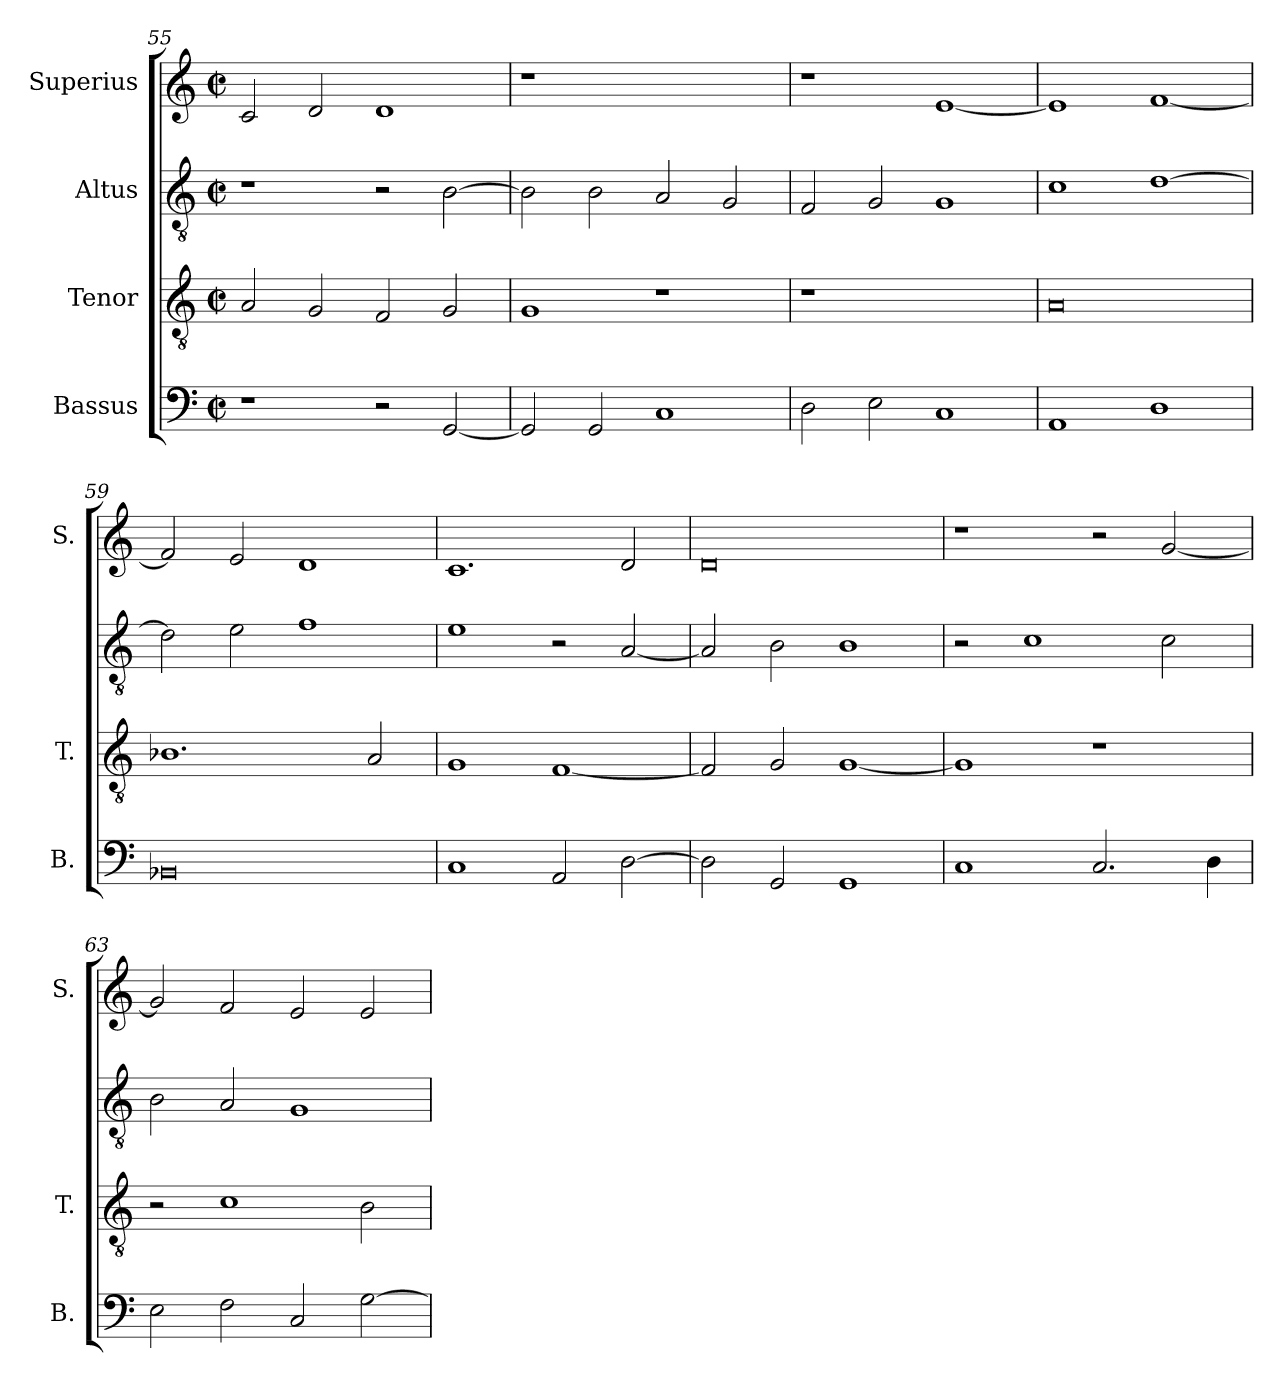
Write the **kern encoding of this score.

**kern	**kern	**kern	**kern
*part4	*part3	*part2	*part1
*staff4	*staff3	*staff2	*staff1
*I"Bassus	*I"Tenor	*I"Altus	*I"Superius
*I'B.	*I'T.	*	*I'S.
*clefF4	*clefGv2	*clefGv2	*clefG2
*	*ITrd7c12	*ITrd7c12	*
*k[]	*k[]	*k[]	*k[]
*C:	*C:	*C:	*C:
*M2/2	*M2/2	*M2/2	*M2/2
*met(c|)	*met(c|)	*met(c|)	*met(c|)
=55	=55	=55	=55
1r	2AAi/	1r	2ci/
.	2GGi/	.	2di/
2r	2FFi/	2r	1di
[<2GGi/	2GGi/	[>2BBi\	.
!!LO:LB:g=z
=56	=56	=56	=56
!	!	!	!LO:N:vis=1
2GGi/]	1GGi	2BBi\]	1r
2GGi/	.	2BBi\	.
1Ci	1r	2AAi/	1ryy
.	.	2GGi/	.
=57	=57	=57	=57
!	!LO:N:vis=1	!	!
2Di\	1r	2FFi/	1r
2Ei\	.	2GGi/	.
1Ci	1ryy	1GGi	[<1ei
=58	=58	=58	=58
1AAi	0AAi	1Ci	1ei]
1Di	.	[>1Di	[<1fi
=59	=59	=59	=59
0BB-Xi	1.BB-Xi	2Di\]	2fi/]
.	.	2Ei\	2ei/
.	.	1Fi	1di
.	2AAi/	.	.
=60	=60	=60	=60
1Ci	1GGi	1Ei	1.ci
2AAi/	[<1FFi	2r	.
[>2Di\	.	[<2AAi/	2di/
=61	=61	=61	=61
2Di\]	2FFi/]	2AAi/]	0di
2GGi/	2GGi/	2BBi\	.
1GGi	[<1GGi	1BBi	.
!!LO:LB:g=z
=62	=62	=62	=62
1Ci	1GGi]	2r	1r
.	.	1Ci	.
2.Ci/	1r	.	2r
.	.	2Ci\	[<2gi/
4Di\	.	.	.
=63	=63	=63	=63
2Ei\	2r	2BBi\	2gi/]
2Fi\	1Ci	2AAi/	2fi/
2Ci/	.	1GGi	2ei/
[>2Gi\	2BBi\	.	2ei/
=	=	=	=
*-	*-	*-	*-
